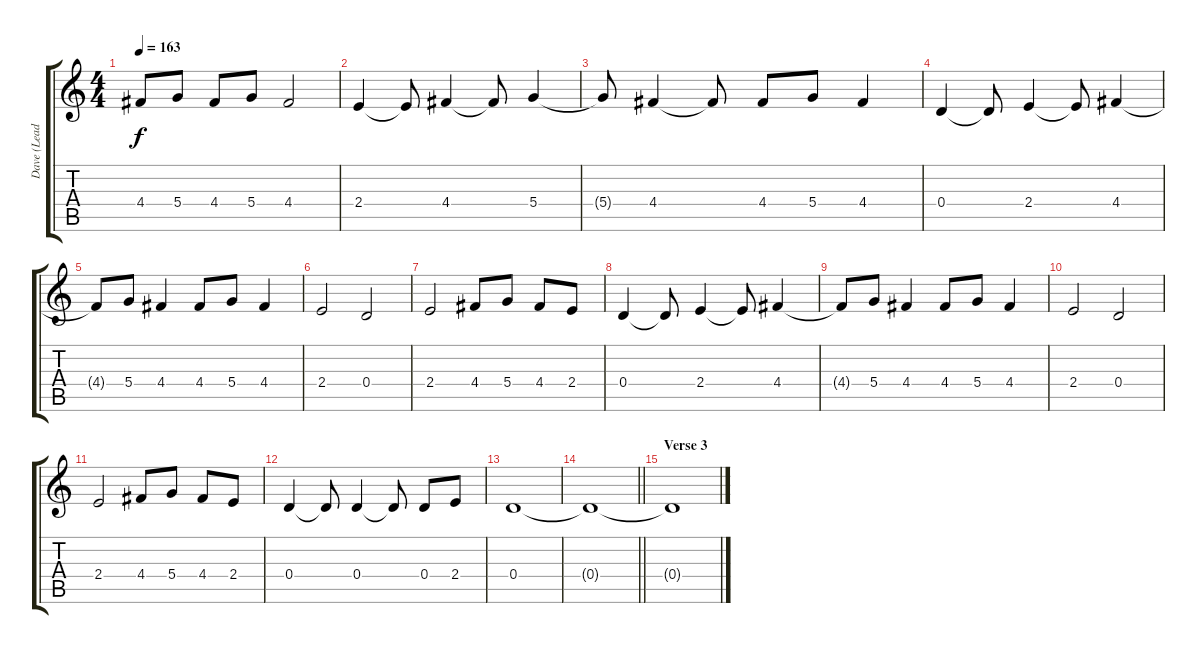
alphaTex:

\track ("Dave (Lead Gtr)" "Dave (Lead") {instrument overdrivenguitar}
\staff {score tabs}
\tuning (E4 B3 G3 D3 A2 E2) {hide}
\ts (4 4)
\tempo 163
\clef g2
\ks c
4.4.8{dy f} 5.4.8 4.4.8 5.4.8 4.4.2 |
2.4.4 2.4{t}.8 4.4.4 4.4{t}.8 5.4.4 |
5.4{t}.8 4.4.4 4.4{t}.8 4.4.8 5.4.8 4.4.4 |
0.4.4 0.4{t}.8 2.4.4 2.4{t}.8 4.4.4 |
4.4{t}.8 5.4.8 4.4.4 4.4.8 5.4.8 4.4.4 |
2.4.2 0.4.2 |
2.4.2 4.4.8 5.4.8 4.4.8 2.4.8 |
0.4.4 0.4{t}.8 2.4.4 2.4{t}.8 4.4.4 |
4.4{t}.8 5.4.8 4.4.4 4.4.8 5.4.8 4.4.4 |
2.4.2 0.4.2 |
2.4.2 4.4.8 5.4.8 4.4.8 2.4.8 |
0.4.4 0.4{t}.8 0.4.4 0.4{t}.8 0.4.8 2.4.8 |
0.4.1 |
\barLineRight lightlight
0.4{t}.1 |
\section ("" "Verse 3")
0.4{t}.1
